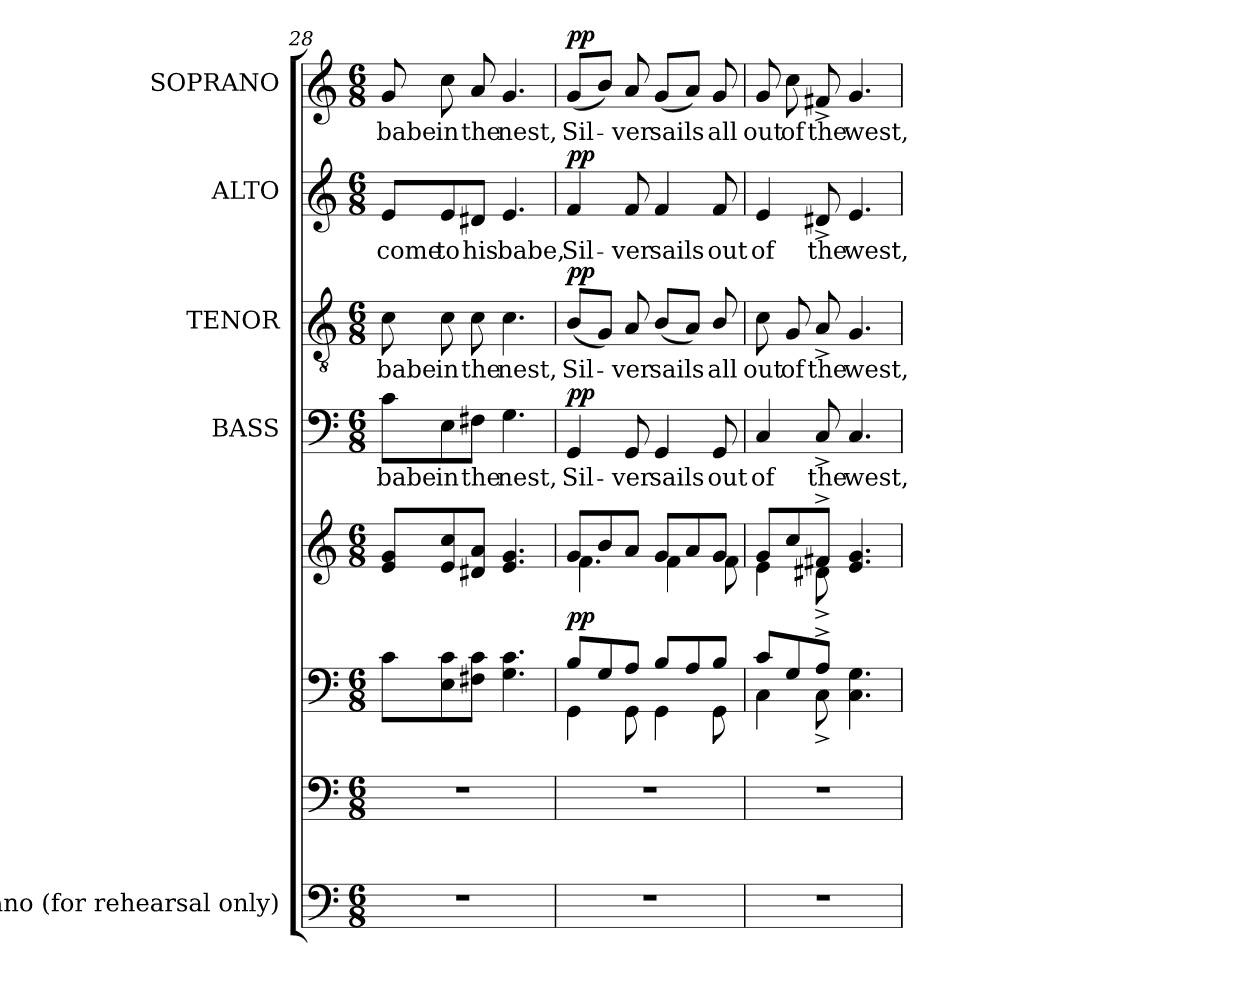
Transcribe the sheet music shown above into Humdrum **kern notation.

**kern	**kern	**kern	**kern	**dynam	**kern	**text	**dynam	**kern	**text	**dynam	**kern	**text	**dynam	**kern	**text	**dynam
*part5	*part5	*part5	*part5	*part5	*part4	*part4	*part4	*part3	*part3	*part3	*part2	*part2	*part2	*part1	*part1	*part1
*staff8	*staff7	*staff6	*staff5	*staff5/6/7/8	*staff4	*staff4	*staff4	*staff3	*staff3	*staff3	*staff2	*staff2	*staff2	*staff1	*staff1	*staff1
*I"Piano (for rehearsal only)	*	*	*	*	*I"BASS	*	*	*I"TENOR	*	*	*I"ALTO	*	*	*I"SOPRANO	*	*
*clefF4	*clefF4	*clefF4	*clefG2	*	*clefF4	*	*	*clefGv2	*	*	*clefG2	*	*	*clefG2	*	*
*	*	*	*	*	*	*	*	*ITrd7c12	*	*	*	*	*	*	*	*
*k[]	*k[]	*k[]	*k[]	*	*k[]	*	*	*k[]	*	*	*k[]	*	*	*k[]	*	*
*C:	*C:	*C:	*C:	*	*C:	*	*	*C:	*	*	*C:	*	*	*C:	*	*
*M6/8	*M6/8	*M6/8	*M6/8	*	*M6/8	*	*	*M6/8	*	*	*M6/8	*	*	*M6/8	*	*
=28	=28	=28	=28	=28	=28	=28	=28	=28	=28	=28	=28	=28	=28	=28	=28	=28
!LO:N:vis=1	!LO:N:vis=1	!	!	!	!	!	!	!	!	!	!	!	!	!	!	!
*	*	*^	*^	*	*	*	*	*	*	*	*	*	*	*	*	*
!	!	!	!	!	!	!	!	!LO:LY:b:color=#000000	!	!	!	!	!	!	!	!	!	!
!	!	!	!	!	!	!	!	!	!	!	!LO:LY:b:color=#000000	!	!	!	!	!	!	!
!	!	!	!	!	!	!	!	!	!	!	!	!	!	!LO:LY:b:color=#000000	!	!	!	!
!	!	!	!	!	!	!	!	!	!	!	!	!	!	!	!	!	!LO:LY:b:color=#000000	!
2.r	2.r	8ci\L	4.ryy	8ei/ 8gi/L	4.ryy	.	8ci\L	babe	.	8Ci\	babe	.	8ei/L	come	.	8gi/	babe	.
!	!	!	!	!	!	!	!	!LO:LY:b:color=#000000	!	!	!	!	!	!	!	!	!	!
!	!	!	!	!	!	!	!	!	!	!	!LO:LY:b:color=#000000	!	!	!	!	!	!	!
!	!	!	!	!	!	!	!	!	!	!	!	!	!	!LO:LY:b:color=#000000	!	!	!	!
!	!	!	!	!	!	!	!	!	!	!	!	!	!	!	!	!	!LO:LY:b:color=#000000	!
.	.	8Ei\ 8ci\	.	8ei/ 8cci/	.	.	8Ei\	in	.	8Ci\	in	.	8ei/	to	.	8cci\	in	.
!	!	!	!	!	!	!	!	!LO:LY:b:color=#000000	!	!	!	!	!	!	!	!	!	!
!	!	!	!	!	!	!	!	!	!	!	!LO:LY:b:color=#000000	!	!	!	!	!	!	!
!	!	!	!	!	!	!	!	!	!	!	!	!	!	!LO:LY:b:color=#000000	!	!	!	!
!	!	!	!	!	!	!	!	!	!	!	!	!	!	!	!	!	!LO:LY:b:color=#000000	!
.	.	8F#Xi\ 8ci\J	.	8d#Xi/ 8ai/J	.	.	8F#Xi\J	the	.	8Ci\	the	.	8d#Xi/J	his	.	8ai/	the	.
!	!	!	!	!	!	!	!	!LO:LY:b:color=#000000	!	!	!	!	!	!	!	!	!	!
!	!	!	!	!	!	!	!	!	!	!	!LO:LY:b:color=#000000	!	!	!	!	!	!	!
!	!	!	!	!	!	!	!	!	!	!	!	!	!	!LO:LY:b:color=#000000	!	!	!	!
!	!	!	!	!	!	!	!	!	!	!	!	!	!	!	!	!	!LO:LY:b:color=#000000	!
.	.	4.Gi\ 4.ci	4.ryy	4.ei/ 4.gi	4.ryy	.	4.Gi\	nest,	.	4.Ci\	nest,	.	4.ei/	babe,	.	4.gi/	nest,	.
=29	=29	=29	=29	=29	=29	=29	=29	=29	=29	=29	=29	=29	=29	=29	=29	=29	=29	=29
!LO:N:vis=1	!LO:N:vis=1	!	!	!	!	!	!	!	!	!	!	!	!	!	!	!	!	!
!	!	!	!	!	!	!	!	!LO:LY:b:color=#000000	!	!	!	!	!	!	!	!	!	!
!	!	!	!	!	!	!	!	!	!	!	!LO:LY:b:color=#000000	!	!	!	!	!	!	!
!	!	!	!	!	!	!	!	!	!	!	!	!	!	!LO:LY:b:color=#000000	!	!	!	!
!	!	!	!	!	!	!	!	!	!	!	!	!	!	!	!	!	!LO:LY:b:color=#000000	!
2.r	2.r	8Bi/L	4GGi\	8gi/L	4.fi\	pp	4GGi/	Sil-	pp	(8BBi/L	Sil-	pp	4fi/	Sil-	pp	(8gi/L	Sil-	pp
.	.	8Gi/	.	8bi/	.	.	.	.	.	8GGi/J)	.	.	.	.	.	8bi/J)	.	.
!	!	!	!	!	!	!	!	!LO:LY:b:color=#000000	!	!	!	!	!	!	!	!	!	!
!	!	!	!	!	!	!	!	!	!	!	!LO:LY:b:color=#000000	!	!	!	!	!	!	!
!	!	!	!	!	!	!	!	!	!	!	!	!	!	!LO:LY:b:color=#000000	!	!	!	!
!	!	!	!	!	!	!	!	!	!	!	!	!	!	!	!	!	!LO:LY:b:color=#000000	!
.	.	8Ai/J	8GGi\	8ai/J	.	.	8GGi/	-ver	.	8AAi/	-ver	.	8fi/	-ver	.	8ai/	-ver	.
!	!	!	!	!	!	!	!	!LO:LY:b:color=#000000	!	!	!	!	!	!	!	!	!	!
!	!	!	!	!	!	!	!	!	!	!	!LO:LY:b:color=#000000	!	!	!	!	!	!	!
!	!	!	!	!	!	!	!	!	!	!	!	!	!	!LO:LY:b:color=#000000	!	!	!	!
!	!	!	!	!	!	!	!	!	!	!	!	!	!	!	!	!	!LO:LY:b:color=#000000	!
.	.	8Bi/L	4GGi\	8gi/L	4fi\	.	4GGi/	sails	.	(8BBi/L	sails	.	4fi/	sails	.	(8gi/L	sails	.
.	.	8Ai/	.	8ai/	.	.	.	.	.	8AAi/J)	.	.	.	.	.	8ai/J)	.	.
!	!	!	!	!	!	!	!	!LO:LY:b:color=#000000	!	!	!	!	!	!	!	!	!	!
!	!	!	!	!	!	!	!	!	!	!	!LO:LY:b:color=#000000	!	!	!	!	!	!	!
!	!	!	!	!	!	!	!	!	!	!	!	!	!	!LO:LY:b:color=#000000	!	!	!	!
!	!	!	!	!	!	!	!	!	!	!	!	!	!	!	!	!	!LO:LY:b:color=#000000	!
.	.	8Bi/J	8GGi\	8gi/J	8fi\	.	8GGi/	out	.	8BBi/	all	.	8fi/	out	.	8gi/	all	.
=30	=30	=30	=30	=30	=30	=30	=30	=30	=30	=30	=30	=30	=30	=30	=30	=30	=30	=30
!LO:N:vis=1	!LO:N:vis=1	!	!	!	!	!	!	!	!	!	!	!	!	!	!	!	!	!
!	!	!	!	!	!	!	!	!LO:LY:b:color=#000000	!	!	!	!	!	!	!	!	!	!
!	!	!	!	!	!	!	!	!	!	!	!LO:LY:b:color=#000000	!	!	!	!	!	!	!
!	!	!	!	!	!	!	!	!	!	!	!	!	!	!LO:LY:b:color=#000000	!	!	!	!
!	!	!	!	!	!	!	!	!	!	!	!	!	!	!	!	!	!LO:LY:b:color=#000000	!
2.r	2.r	8ci/L	4Ci\	8gi/L	4ei\	.	4Ci/	of	.	8Ci\	out	.	4ei/	of	.	8gi/	out	.
!	!	!	!	!	!	!	!	!	!	!	!LO:LY:b:color=#000000	!	!	!	!	!	!	!
!	!	!	!	!	!	!	!	!	!	!	!	!	!	!	!	!	!LO:LY:b:color=#000000	!
.	.	8Gi/	.	8cci/	.	.	.	.	.	8GGi/	of	.	.	.	.	8cci\	of	.
!	!	!	!	!	!	!	!	!LO:LY:b:color=#000000	!	!	!	!	!	!	!	!	!	!
!	!	!	!	!	!	!	!	!	!	!	!LO:LY:b:color=#000000	!	!	!	!	!	!	!
!	!	!	!	!	!	!	!	!	!	!	!	!	!	!LO:LY:b:color=#000000	!	!	!	!
!	!	!	!	!	!	!	!	!	!	!	!	!	!	!	!	!	!LO:LY:b:color=#000000	!
.	.	8A^i/J	8C^i\	8f#X^i/J	8d#X^i\	.	8C^i/	the	.	8AA^i/	the	.	8d#X^i/	the	.	8f#X^i/	the	.
!	!	!	!	!	!	!	!	!LO:LY:b:color=#000000	!	!	!	!	!	!	!	!	!	!
!	!	!	!	!	!	!	!	!	!	!	!LO:LY:b:color=#000000	!	!	!	!	!	!	!
!	!	!	!	!	!	!	!	!	!	!	!	!	!	!LO:LY:b:color=#000000	!	!	!	!
!	!	!	!	!	!	!	!	!	!	!	!	!	!	!	!	!	!LO:LY:b:color=#000000	!
.	.	4.Ci\ 4.Gi	4.ryy	4.ei/ 4.gi	4.ryy	.	4.Ci/	west,	.	4.GGi/	west,	.	4.ei/	west,	.	4.gi/	west,	.
*	*	*v	*v	*	*	*	*	*	*	*	*	*	*	*	*	*	*	*
*	*	*	*v	*v	*	*	*	*	*	*	*	*	*	*	*	*	*
=	=	=	=	=	=	=	=	=	=	=	=	=	=	=	=	=
*-	*-	*-	*-	*-	*-	*-	*-	*-	*-	*-	*-	*-	*-	*-	*-	*-
